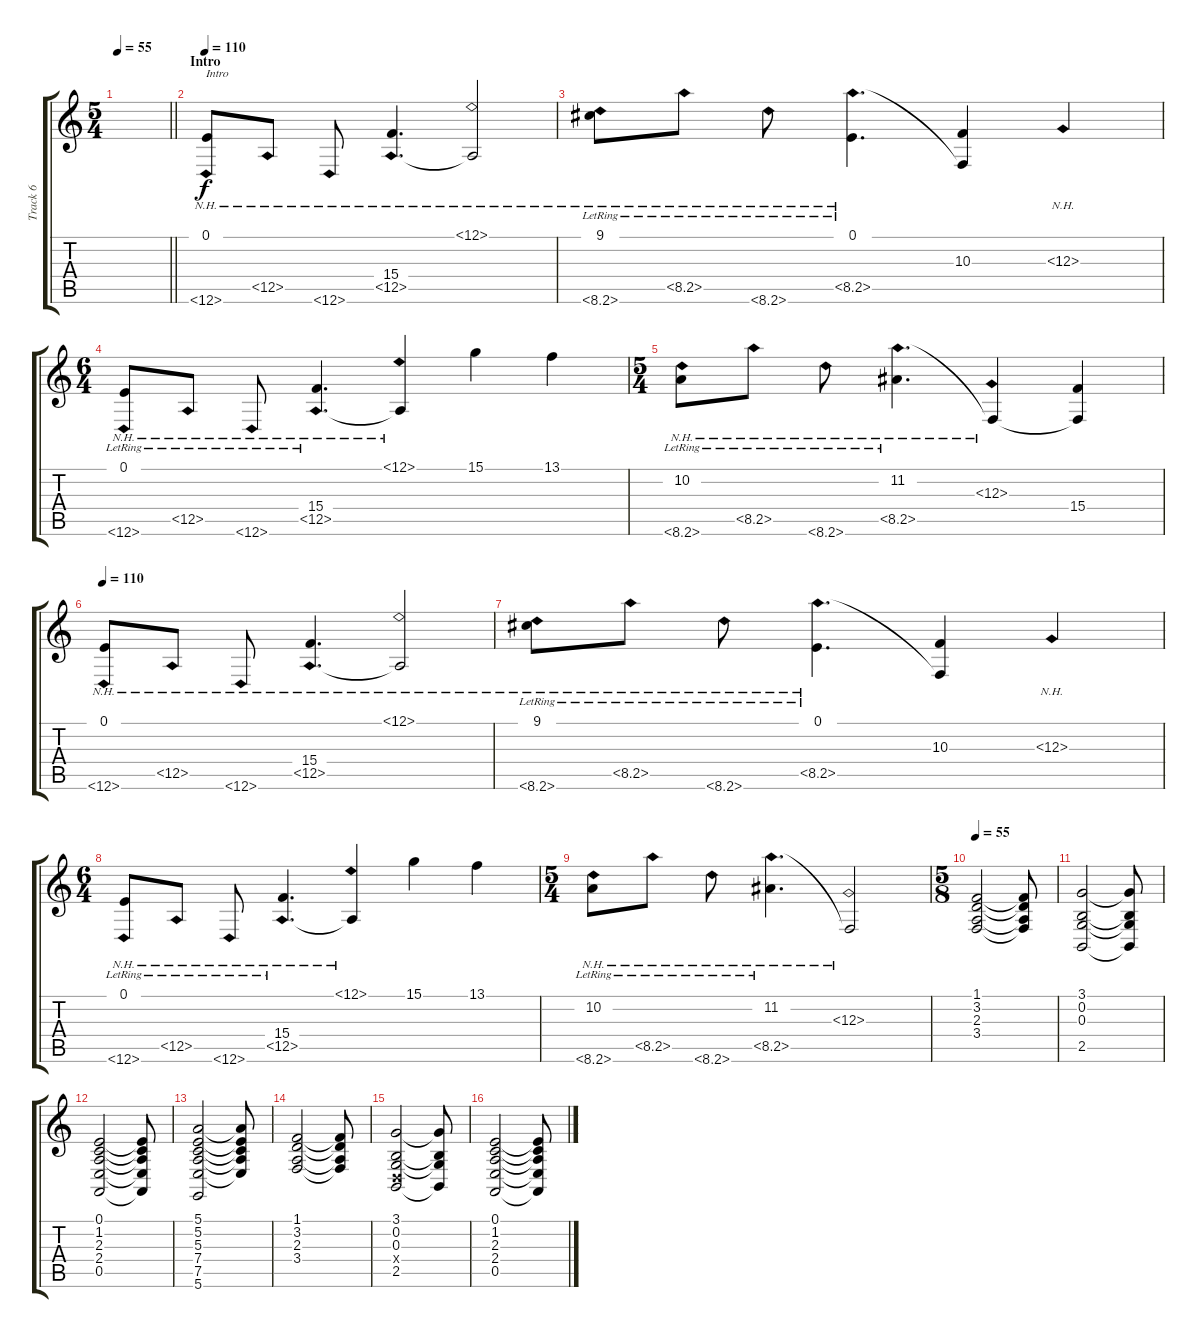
\track ("Track 6" "Track 6") {instrument acousticgrandpiano}
\staff {score tabs}
\tuning (E4 B3 G3 D3 A2 D2) {hide}
\ts (5 4)
\tempo 55
\tempo 110
\tempo 55
\clef g2
\barLineRight lightlight
\ks c
|
\section ("" "Intro")
\tempo 110
(0.1 12.6{nh}).8{txt "Intro"} 12.5{nh}.8 12.6{nh}.8 (15.4 12.5{nh}).4{d} (12.1{nh} 12.5{t}).2 |
(9.1{lr} 8.6{nh lr}).8 8.5{nh lr}.8 8.6{nh lr}.8 (0.1 8.5{nh lr}).4{d} (10.3 8.5{t}).4 12.3{nh}.4 |
\ts (6 4)
(0.1 12.6{nh lr}).8 12.5{nh lr}.8 12.6{nh lr}.8 (15.4 12.5{nh lr}).4{d} (12.1{nh} 12.5{t}).4 15.1.4 13.1.4 |
\ts (5 4)
(10.2{lr} 8.6{nh lr}).8 8.5{nh lr}.8 8.6{nh lr}.8 (11.2 8.5{nh lr}).4{d} (12.3{nh} 8.5{t}).4 (15.4 8.5{t}).4 |
\tempo 110
(0.1 12.6{nh}).8 12.5{nh}.8 12.6{nh}.8 (15.4 12.5{nh}).4{d} (12.1{nh} 12.5{t}).2 |
(9.1{lr} 8.6{nh lr}).8 8.5{nh lr}.8 8.6{nh lr}.8 (0.1 8.5{nh lr}).4{d} (10.3 8.5{t}).4 12.3{nh}.4 |
\ts (6 4)
(0.1 12.6{nh lr}).8 12.5{nh lr}.8 12.6{nh lr}.8 (15.4 12.5{nh lr}).4{d} (12.1{nh} 12.5{t}).4 15.1.4 13.1.4 |
\ts (5 4)
(10.2{lr} 8.6{nh lr}).8 8.5{nh lr}.8 8.6{nh lr}.8 (11.2 8.5{nh lr}).4{d} (12.3{nh} 8.5{t}).2 |
\ts (5 8)
\tempo 55
(1.1 3.2 2.3 3.4).2 (1.1{t} 3.2{t} 2.3{t} 3.4{t}).8 |
(3.1 0.2 0.3 2.5).2 (3.1{t} 0.2{t} 0.3{t} 2.5{t}).8 |
(0.1 1.2 2.3 2.4 0.5).2 (0.1{t} 1.2{t} 2.3{t} 2.4{t} 0.5{t}).8 |
(5.1 5.2 5.3 7.4 7.5 5.6).2 (5.1{t} 5.2{t} 5.3{t} 7.4{t} 7.5{t}).8 |
(1.1 3.2 2.3 3.4).2 (1.1{t} 3.2{t} 2.3{t} 3.4{t}).8 |
(3.1 0.2 0.3 0.4{x} 2.5).2 (3.1{t} 0.2{t} 0.3{t} 2.5{t}).8 |
(0.1 1.2 2.3 2.4 0.5).2 (0.1{t} 1.2{t} 2.3{t} 2.4{t} 0.5{t}).8
